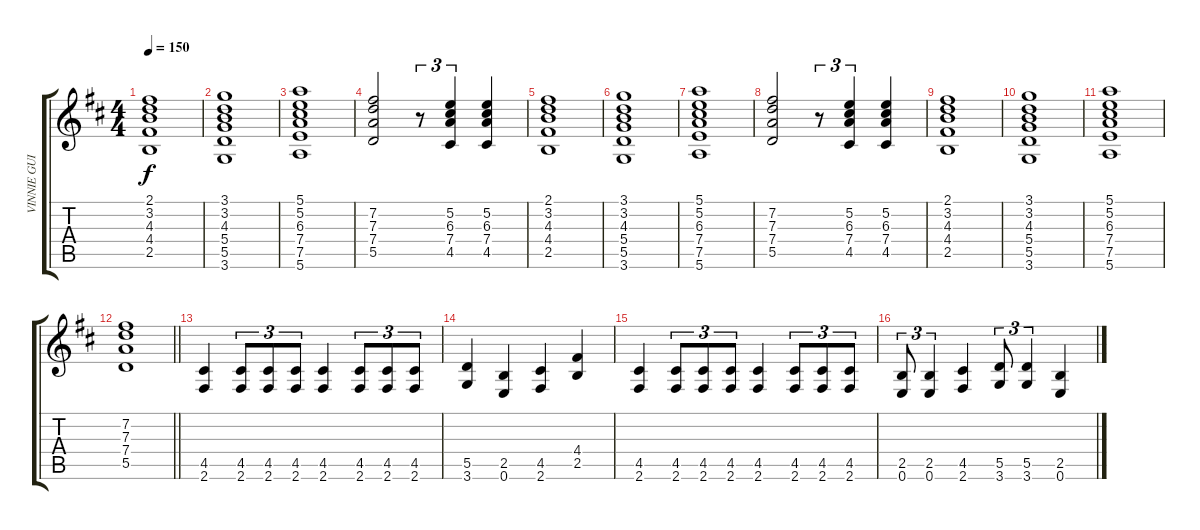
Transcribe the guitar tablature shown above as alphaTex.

\track ("VINNIE GUITAR 3" "VINNIE GUI") {instrument overdrivenguitar}
\staff {score tabs}
\tuning (E4 B3 G3 D3 A2 E2) {hide}
\ts (4 4)
\tempo 150
\clef g2
\ks d
(2.1 3.2 4.3 4.4 2.5).1{dy f} |
(3.1 3.2 4.3 5.4 5.5 3.6).1 |
(5.1 5.2 6.3 7.4 7.5 5.6).1 |
(7.2 7.3 7.4 5.5).2 r.8{tu (3 2)} (5.2 6.3 7.4 4.5).4{tu (3 2)} (5.2 6.3 7.4 4.5).4 |
(2.1 3.2 4.3 4.4 2.5).1 |
(3.1 3.2 4.3 5.4 5.5 3.6).1 |
(5.1 5.2 6.3 7.4 7.5 5.6).1 |
(7.2 7.3 7.4 5.5).2 r.8{tu (3 2)} (5.2 6.3 7.4 4.5).4{tu (3 2)} (5.2 6.3 7.4 4.5).4 |
(2.1 3.2 4.3 4.4 2.5).1 |
(3.1 3.2 4.3 5.4 5.5 3.6).1 |
(5.1 5.2 6.3 7.4 7.5 5.6).1 |
\barLineRight lightlight
(7.2 7.3 7.4 5.5).1 |
(4.5 2.6).4 (4.5 2.6).8{tu (3 2)} (4.5 2.6).8{tu (3 2)} (4.5 2.6).8{tu (3 2)} (4.5 2.6).4 (4.5 2.6).8{tu (3 2)} (4.5 2.6).8{tu (3 2)} (4.5 2.6).8{tu (3 2)} |
(5.5 3.6).4 (2.5 0.6).4 (4.5 2.6).4 (4.4 2.5).4 |
(4.5 2.6).4 (4.5 2.6).8{tu (3 2)} (4.5 2.6).8{tu (3 2)} (4.5 2.6).8{tu (3 2)} (4.5 2.6).4 (4.5 2.6).8{tu (3 2)} (4.5 2.6).8{tu (3 2)} (4.5 2.6).8{tu (3 2)} |
(2.5 0.6).8{tu (3 2)} (2.5 0.6).4{tu (3 2)} (4.5 2.6).4 (5.5 3.6).8{tu (3 2)} (5.5 3.6).4{tu (3 2)} (2.5 0.6).4
